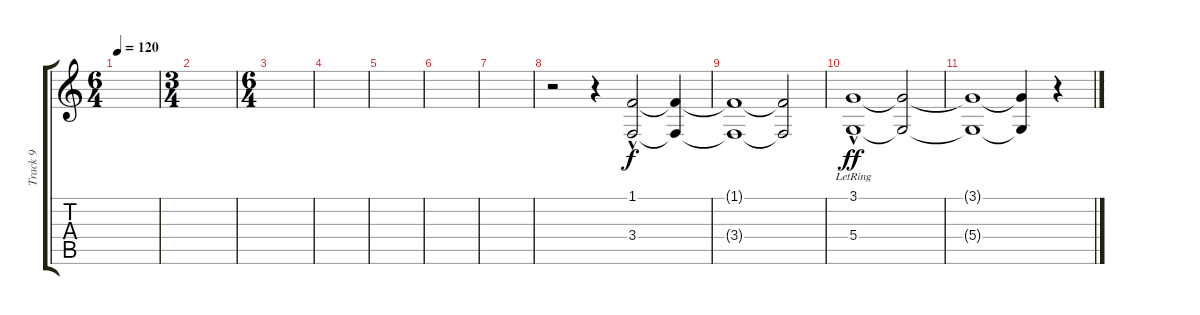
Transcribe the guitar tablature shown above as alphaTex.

\track ("Track 9" "Track 9") {instrument fx7echoes}
\staff {score tabs}
\tuning (E4 B3 G3 D3 A2 E2) {hide}
\ts (6 4)
\tempo 120
\clef g2
\ks c
|
\ts (3 4)
|
\ts (6 4)
|
|
|
|
|
r.2 r.4 (1.1{hac} 3.4{hac}).2 (1.1{t} 3.4{t}).4 |
(1.1{t} 3.4{t}).1{dy f} (1.1{t} 3.4{t}).2 |
(3.1{hac lr} 5.4{hac lr}).1{dy ff} (3.1{t} 5.4{t}).2 |
(3.1{t} 5.4{t}).1 (3.1{t} 5.4{t}).4 r.4
